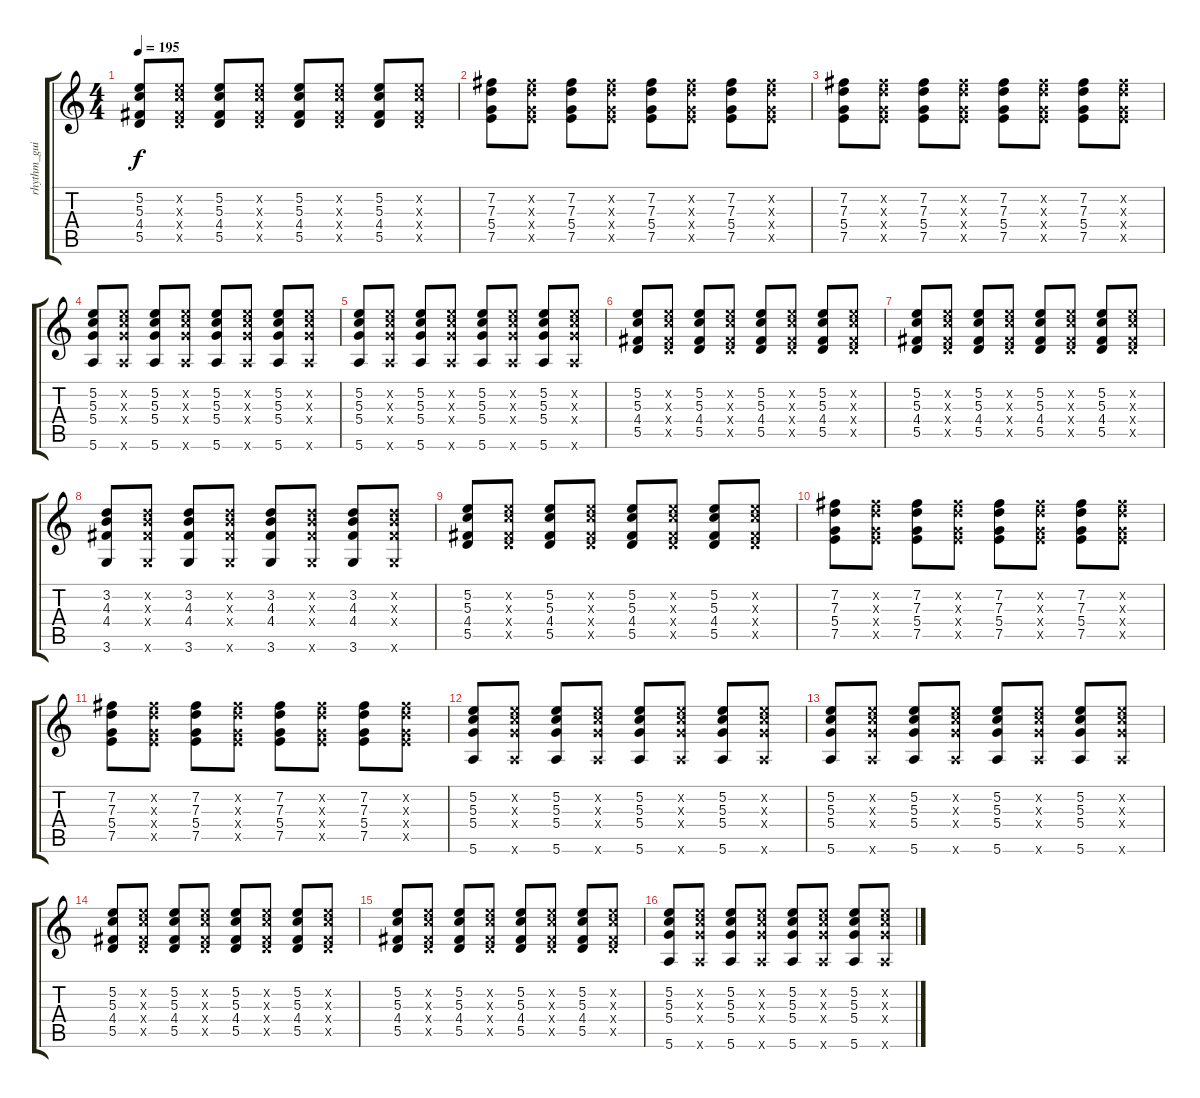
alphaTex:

\track ("rhythm_guitar" "rhythm_gui") {instrument acousticguitarnylon}
\staff {score tabs}
\tuning (E4 B3 G3 D3 A2 E2) {hide}
\ts (4 4)
\tempo 195
\clef g2
\ks c
(5.2 5.3 4.4 5.5).8{dy f} (5.2{x} 5.3{x} 4.4{x} 5.5{x}).8 (5.2 5.3 4.4 5.5).8 (5.2{x} 5.3{x} 4.4{x} 5.5{x}).8 (5.2 5.3 4.4 5.5).8 (5.2{x} 5.3{x} 4.4{x} 5.5{x}).8 (5.2 5.3 4.4 5.5).8 (5.2{x} 5.3{x} 4.4{x} 5.5{x}).8 |
(7.2 7.3 5.4 7.5).8 (7.2{x} 7.3{x} 5.4{x} 7.5{x}).8 (7.2 7.3 5.4 7.5).8 (7.2{x} 7.3{x} 5.4{x} 7.5{x}).8 (7.2 7.3 5.4 7.5).8 (7.2{x} 7.3{x} 5.4{x} 7.5{x}).8 (7.2 7.3 5.4 7.5).8 (7.2{x} 7.3{x} 5.4{x} 7.5{x}).8 |
(7.2 7.3 5.4 7.5).8 (7.2{x} 7.3{x} 5.4{x} 7.5{x}).8 (7.2 7.3 5.4 7.5).8 (7.2{x} 7.3{x} 5.4{x} 7.5{x}).8 (7.2 7.3 5.4 7.5).8 (7.2{x} 7.3{x} 5.4{x} 7.5{x}).8 (7.2 7.3 5.4 7.5).8 (7.2{x} 7.3{x} 5.4{x} 7.5{x}).8 |
(5.2 5.3 5.4 5.6).8 (5.2{x} 5.3{x} 5.4{x} 5.6{x}).8 (5.2 5.3 5.4 5.6).8 (5.2{x} 5.3{x} 5.4{x} 5.6{x}).8 (5.2 5.3 5.4 5.6).8 (5.2{x} 5.3{x} 5.4{x} 5.6{x}).8 (5.2 5.3 5.4 5.6).8 (5.2{x} 5.3{x} 5.4{x} 5.6{x}).8 |
(5.2 5.3 5.4 5.6).8 (5.2{x} 5.3{x} 5.4{x} 5.6{x}).8 (5.2 5.3 5.4 5.6).8 (5.2{x} 5.3{x} 5.4{x} 5.6{x}).8 (5.2 5.3 5.4 5.6).8 (5.2{x} 5.3{x} 5.4{x} 5.6{x}).8 (5.2 5.3 5.4 5.6).8 (5.2{x} 5.3{x} 5.4{x} 5.6{x}).8 |
(5.2 5.3 4.4 5.5).8 (5.2{x} 5.3{x} 4.4{x} 5.5{x}).8 (5.2 5.3 4.4 5.5).8 (5.2{x} 5.3{x} 4.4{x} 5.5{x}).8 (5.2 5.3 4.4 5.5).8 (5.2{x} 5.3{x} 4.4{x} 5.5{x}).8 (5.2 5.3 4.4 5.5).8 (5.2{x} 5.3{x} 4.4{x} 5.5{x}).8 |
(5.2 5.3 4.4 5.5).8 (5.2{x} 5.3{x} 4.4{x} 5.5{x}).8 (5.2 5.3 4.4 5.5).8 (5.2{x} 5.3{x} 4.4{x} 5.5{x}).8 (5.2 5.3 4.4 5.5).8 (5.2{x} 5.3{x} 4.4{x} 5.5{x}).8 (5.2 5.3 4.4 5.5).8 (5.2{x} 5.3{x} 4.4{x} 5.5{x}).8 |
(3.2 4.3 4.4 3.6).8 (3.2{x} 4.3{x} 4.4{x} 3.6{x}).8 (3.2 4.3 4.4 3.6).8 (3.2{x} 4.3{x} 4.4{x} 3.6{x}).8 (3.2 4.3 4.4 3.6).8 (3.2{x} 4.3{x} 4.4{x} 3.6{x}).8 (3.2 4.3 4.4 3.6).8 (3.2{x} 4.3{x} 4.4{x} 3.6{x}).8 |
(5.2 5.3 4.4 5.5).8 (5.2{x} 5.3{x} 4.4{x} 5.5{x}).8 (5.2 5.3 4.4 5.5).8 (5.2{x} 5.3{x} 4.4{x} 5.5{x}).8 (5.2 5.3 4.4 5.5).8 (5.2{x} 5.3{x} 4.4{x} 5.5{x}).8 (5.2 5.3 4.4 5.5).8 (5.2{x} 5.3{x} 4.4{x} 5.5{x}).8 |
(7.2 7.3 5.4 7.5).8 (7.2{x} 7.3{x} 5.4{x} 7.5{x}).8 (7.2 7.3 5.4 7.5).8 (7.2{x} 7.3{x} 5.4{x} 7.5{x}).8 (7.2 7.3 5.4 7.5).8 (7.2{x} 7.3{x} 5.4{x} 7.5{x}).8 (7.2 7.3 5.4 7.5).8 (7.2{x} 7.3{x} 5.4{x} 7.5{x}).8 |
(7.2 7.3 5.4 7.5).8 (7.2{x} 7.3{x} 5.4{x} 7.5{x}).8 (7.2 7.3 5.4 7.5).8 (7.2{x} 7.3{x} 5.4{x} 7.5{x}).8 (7.2 7.3 5.4 7.5).8 (7.2{x} 7.3{x} 5.4{x} 7.5{x}).8 (7.2 7.3 5.4 7.5).8 (7.2{x} 7.3{x} 5.4{x} 7.5{x}).8 |
(5.2 5.3 5.4 5.6).8 (5.2{x} 5.3{x} 5.4{x} 5.6{x}).8 (5.2 5.3 5.4 5.6).8 (5.2{x} 5.3{x} 5.4{x} 5.6{x}).8 (5.2 5.3 5.4 5.6).8 (5.2{x} 5.3{x} 5.4{x} 5.6{x}).8 (5.2 5.3 5.4 5.6).8 (5.2{x} 5.3{x} 5.4{x} 5.6{x}).8 |
(5.2 5.3 5.4 5.6).8 (5.2{x} 5.3{x} 5.4{x} 5.6{x}).8 (5.2 5.3 5.4 5.6).8 (5.2{x} 5.3{x} 5.4{x} 5.6{x}).8 (5.2 5.3 5.4 5.6).8 (5.2{x} 5.3{x} 5.4{x} 5.6{x}).8 (5.2 5.3 5.4 5.6).8 (5.2{x} 5.3{x} 5.4{x} 5.6{x}).8 |
(5.2 5.3 4.4 5.5).8 (5.2{x} 5.3{x} 4.4{x} 5.5{x}).8 (5.2 5.3 4.4 5.5).8 (5.2{x} 5.3{x} 4.4{x} 5.5{x}).8 (5.2 5.3 4.4 5.5).8 (5.2{x} 5.3{x} 4.4{x} 5.5{x}).8 (5.2 5.3 4.4 5.5).8 (5.2{x} 5.3{x} 4.4{x} 5.5{x}).8 |
(5.2 5.3 4.4 5.5).8 (5.2{x} 5.3{x} 4.4{x} 5.5{x}).8 (5.2 5.3 4.4 5.5).8 (5.2{x} 5.3{x} 4.4{x} 5.5{x}).8 (5.2 5.3 4.4 5.5).8 (5.2{x} 5.3{x} 4.4{x} 5.5{x}).8 (5.2 5.3 4.4 5.5).8 (5.2{x} 5.3{x} 4.4{x} 5.5{x}).8 |
(5.2 5.3 5.4 5.6).8 (5.2{x} 5.3{x} 5.4{x} 5.6{x}).8 (5.2 5.3 5.4 5.6).8 (5.2{x} 5.3{x} 5.4{x} 5.6{x}).8 (5.2 5.3 5.4 5.6).8 (5.2{x} 5.3{x} 5.4{x} 5.6{x}).8 (5.2 5.3 5.4 5.6).8 (5.2{x} 5.3{x} 5.4{x} 5.6{x}).8
